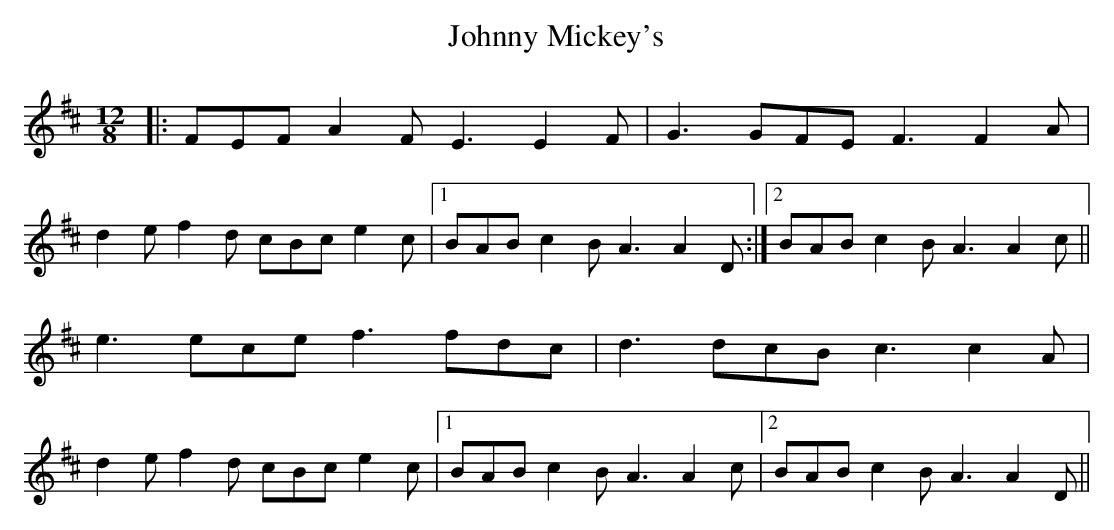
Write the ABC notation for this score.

X:1
T: Johnny Mickey's
M: 12/8
L: 1/8
K: Amix
|:FEF A2 F E3 E2 F|G3 GFE F3 F2 A|
d2 e f2 d cBc e2 c|1 BAB c2 B A3 A2 D:|2 BAB c2 B A3 A2 c||
e3 ece f3 fdc|d3 dcB c3 c2 A|
d2 e f2 d cBc e2 c|1 BAB c2 B A3 A2 c|2 BAB c2 B A3 A2 D||
